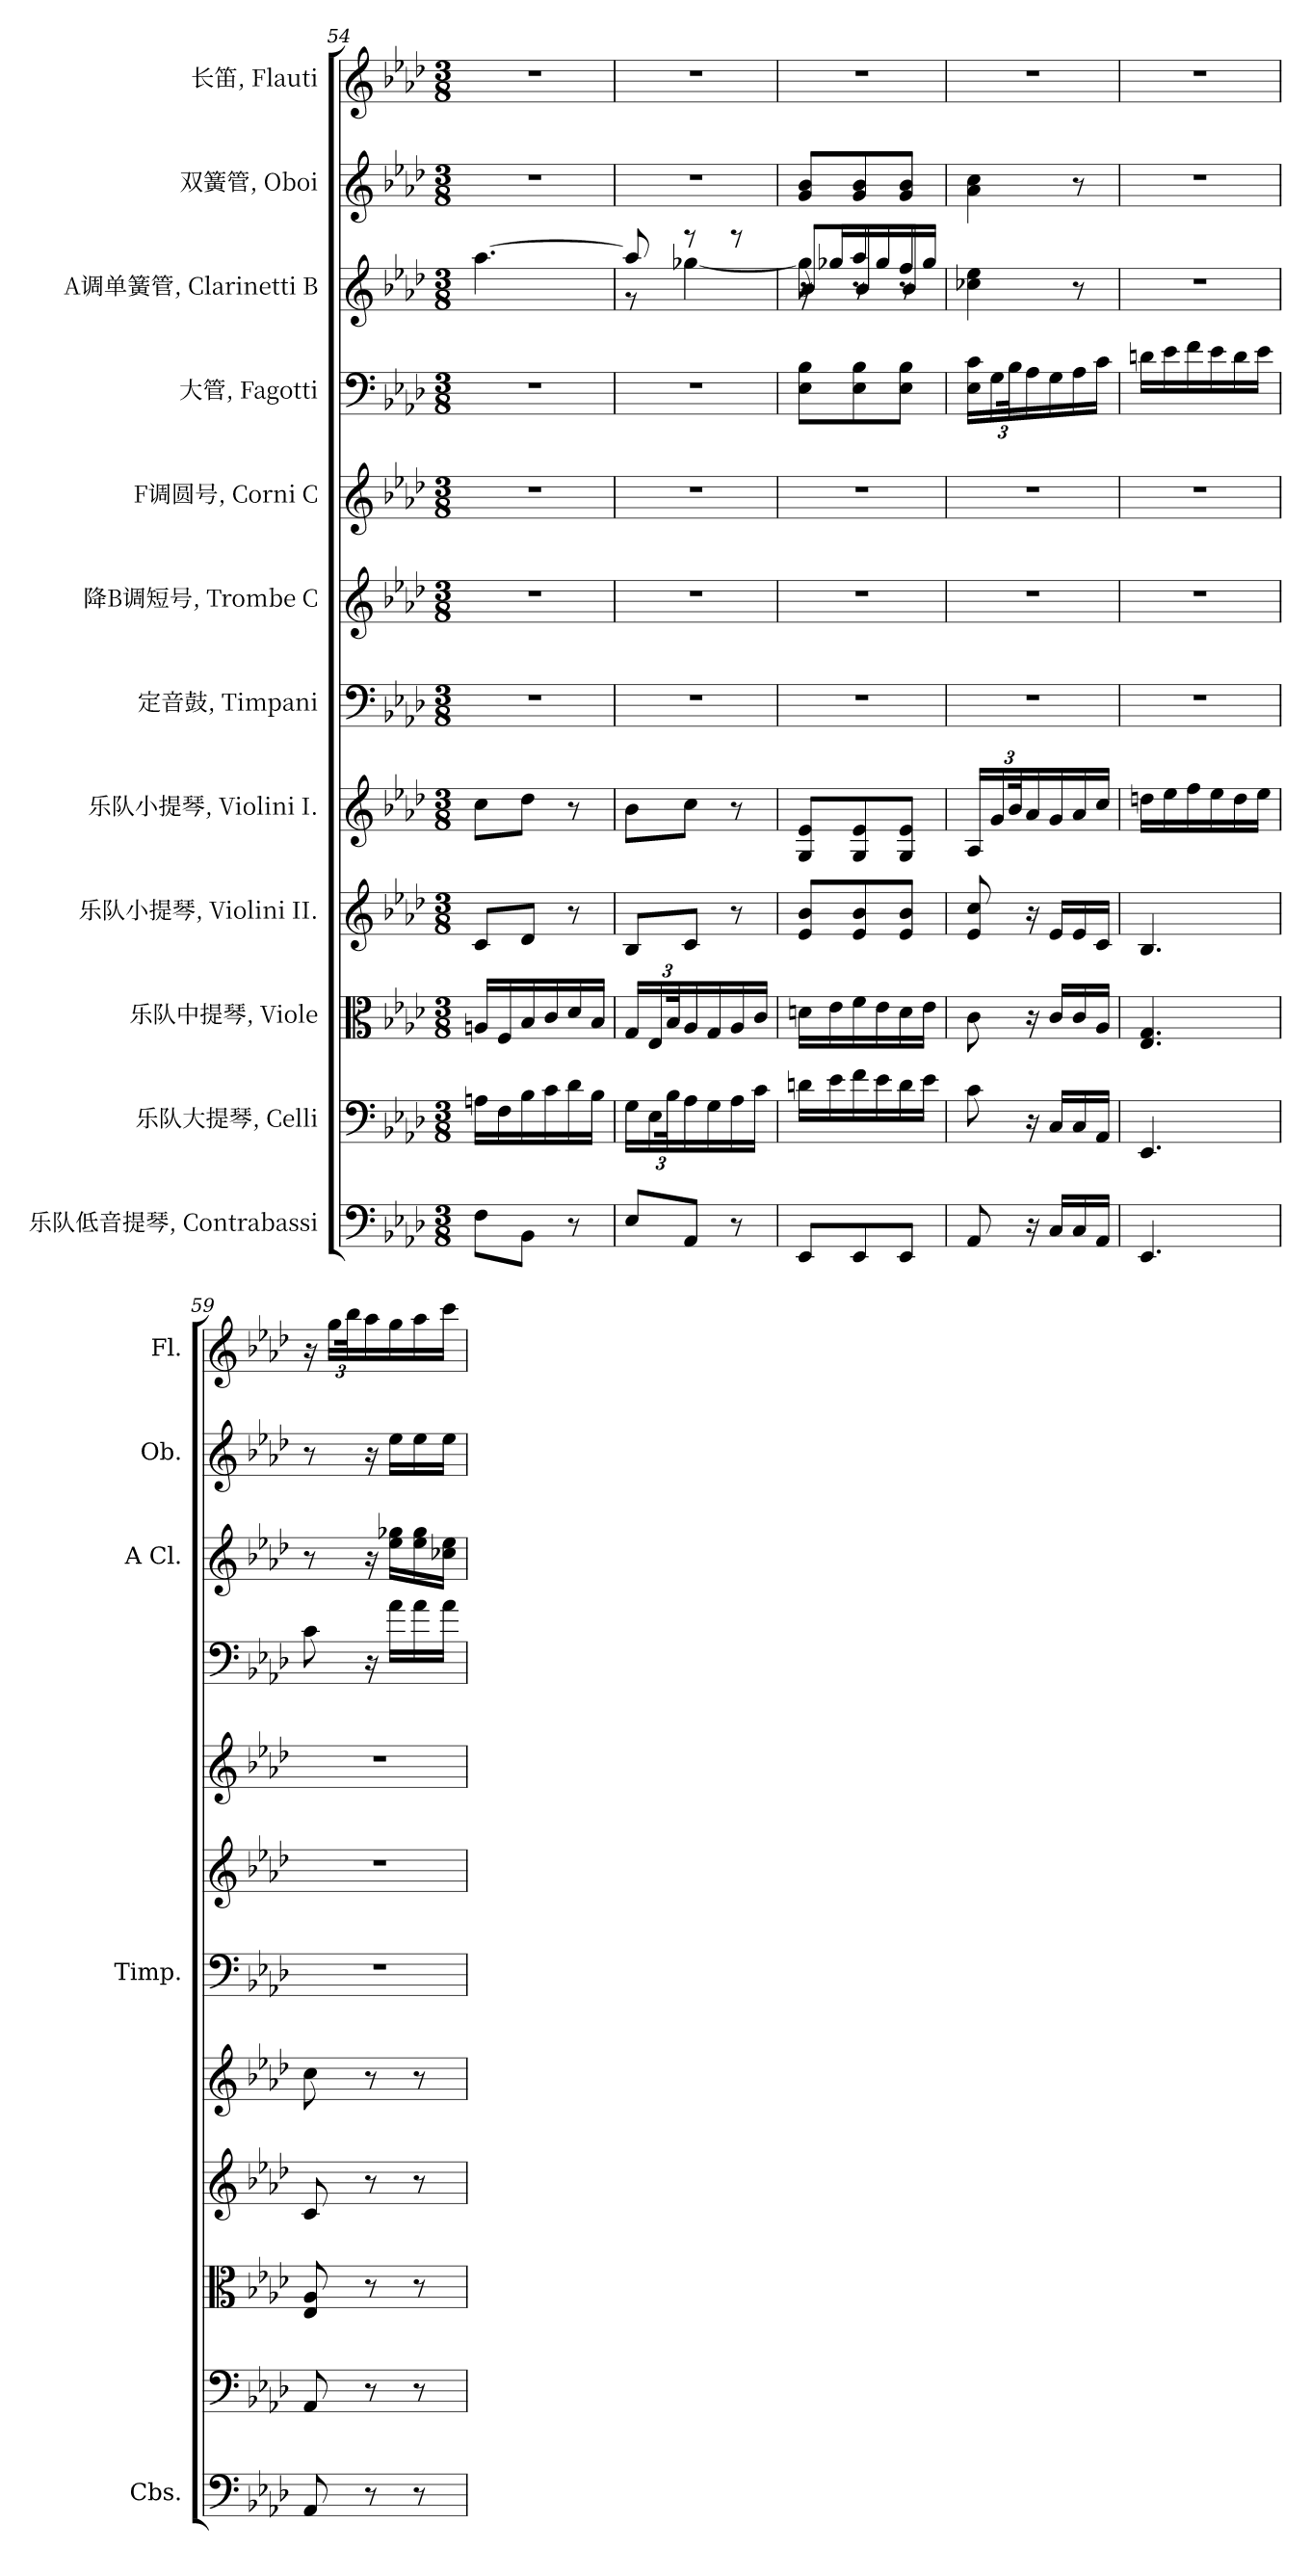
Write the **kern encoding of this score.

**kern	**kern	**kern	**kern	**kern	**kern	**kern	**kern	**kern	**kern	**kern	**kern
*part12	*part11	*part10	*part9	*part8	*part7	*part6	*part5	*part4	*part3	*part2	*part1
*staff12	*staff11	*staff10	*staff9	*staff8	*staff7	*staff6	*staff5	*staff4	*staff3	*staff2	*staff1
*I"乐队低音提琴, Contrabassi	*I"乐队大提琴, Celli	*I"乐队中提琴, Viole	*I"乐队小提琴, Violini II.	*I"乐队小提琴, Violini I.	*I"定音鼓, Timpani	*I"降B调短号, Trombe C	*I"F调圆号, Corni C	*I"大管, Fagotti	*I"A调单簧管, Clarinetti B	*I"双簧管, Oboi	*I"长笛, Flauti
*I'Cbs.	*	*	*	*	*I'Timp.	*	*	*	*I'A Cl.	*I'Ob.	*I'Fl.
*clefF4	*clefF4	*clefC3	*clefG2	*clefG2	*clefF4	*clefG2	*clefG2	*clefF4	*clefG2	*clefG2	*clefG2
*ITrd7c12	*	*	*	*	*	*ITrd1c2	*ITrd4c7	*	*ITrd2c3	*	*
*k[b-e-a-d-]	*k[b-e-a-d-]	*k[b-e-a-d-]	*k[b-e-a-d-]	*k[b-e-a-d-]	*k[b-e-a-d-]	*k[b-e-a-d-g-c-]	*k[b-e-a-d-g-]	*k[b-e-a-d-]	*k[b-]	*k[b-e-a-d-]	*k[b-e-a-d-]
*M3/8	*M3/8	*M3/8	*M3/8	*M3/8	*M3/8	*M3/8	*M3/8	*M3/8	*M3/8	*M3/8	*M3/8
=54	=54	=54	=54	=54	=54	=54	=54	=54	=54	=54	=54
8FF\L	16An\LL	16An/LL	8c/L	8cc\L	4.r	4.r	4.r	4.r	[4.ff\	4.r	4.r
.	16F\	16F/	.	.	.	.	.	.	.	.	.
8BBB-\J	16B-\	16B-/	8d-/J	8dd-\J	.	.	.	.	.	.	.
.	16c\	16c/	.	.	.	.	.	.	.	.	.
8r	16d-\	16d-/	8r	8r	.	.	.	.	.	.	.
.	16B-\JJ	16B-/JJ	.	.	.	.	.	.	.	.	.
!!LO:PB:g=z
=55	=55	=55	=55	=55	=55	=55	=55	=55	=55	=55	=55
*	*	*	*	*	*	*	*	*	*^	*	*
8EE-/L	16G\LL	16G/LL	8B-/L	8b-\L	4.r	4.r	4.r	4.r	8ff/]	8r	4.r	4.r
*	*Xbrackettup	*Xbrackettup	*	*	*	*	*	*	*	*	*	*
.	24E-\	24E-/	.	.	.	.	.	.	.	.	.	.
.	48B-\K	48B-/K	.	.	.	.	.	.	.	.	.	.
8AAA-/J	16A-\	16A-/	8c/J	8cc\J	.	.	.	.	8r	[4ee-X\	.	.
.	16G\	16G/	.	.	.	.	.	.	.	.	.	.
8r	16A-\	16A-/	8r	8r	.	.	.	.	8r	.	.	.
.	16c\JJ	16c/JJ	.	.	.	.	.	.	.	.	.	.
=56	=56	=56	=56	=56	=56	=56	=56	=56	=56	=56	=56	=56
*	*	*	*	*	*	*	*	*	*	*^	*	*
8EEE-/L	16dn\LL	16dn\LL	8e-/ 8b-/L	8G/ 8e-/L	4.r	4.r	4.r	8E-\ 8B-\L	16r	8ee-\]	8g/L	8g/ 8b-/L	4.r
.	16e-\	16e-\	.	.	.	.	.	.	16ee-X/LL	.	.	.	.
8EEE-/	16f\	16f\	8e-/ 8b-/	8G/ 8e-/	.	.	.	8E-\ 8B-\	16ff/	8r	8g/	8g/ 8b-/	.
.	16e-\	16e-\	.	.	.	.	.	.	16ee-/	.	.	.	.
8EEE-/J	16d\	16d\	8e-/ 8b-/J	8G/ 8e-/J	.	.	.	8E-\ 8B-\J	16dd/	8r	8g/J	8g/ 8b-/J	.
.	16e-\JJ	16e-\JJ	.	.	.	.	.	.	16ee-/JJ	.	.	.	.
*	*	*	*	*	*	*	*	*	*v	*v	*v	*	*
=57	=57	=57	=57	=57	=57	=57	=57	=57	=57	=57	=57
8AAA-/	8c\	8c\	8e-/ 8cc/	16A-/LL	4.r	4.r	4.r	16E-\ 16c\LL	4a-X\ 4cc\	4a-\ 4cc\	4.r
*	*	*	*	*Xbrackettup	*	*	*	*Xbrackettup	*	*	*
.	.	.	.	24g/	.	.	.	24G\	.	.	.
.	.	.	.	48b-/K	.	.	.	48B-\K	.	.	.
16r	16r	16r	16r	16a-/	.	.	.	16A-\	.	.	.
16CC/LL	16C/LL	16c/LL	16e-/LL	16g/	.	.	.	16G\	.	.	.
16CC/	16C/	16c/	16e-/	16a-/	.	.	.	16A-\	8r	8r	.
16AAA-/JJ	16AA-/JJ	16A-/JJ	16c/JJ	16cc/JJ	.	.	.	16c\JJ	.	.	.
=58	=58	=58	=58	=58	=58	=58	=58	=58	=58	=58	=58
4.EEE-/	4.EE-/	4.E-/ 4.G/	4.B-/	16ddn\LL	4.r	4.r	4.r	16dn\LL	4.r	4.r	4.r
.	.	.	.	16ee-\	.	.	.	16e-\	.	.	.
.	.	.	.	16ff\	.	.	.	16f\	.	.	.
.	.	.	.	16ee-\	.	.	.	16e-\	.	.	.
.	.	.	.	16dd\	.	.	.	16d\	.	.	.
.	.	.	.	16ee-\JJ	.	.	.	16e-\JJ	.	.	.
!!LO:PB:g=z
=59	=59	=59	=59	=59	=59	=59	=59	=59	=59	=59	=59
8AAA-/	8AA-/	8E-/ 8A-/	8c/	8cc\	4.r	4.r	4.r	8c\	8r	8r	16r
*	*	*	*	*	*	*	*	*	*	*	*Xbrackettup
.	.	.	.	.	.	.	.	.	.	.	24gg\LL
.	.	.	.	.	.	.	.	.	.	.	48bb-\K
8r	8r	8r	8r	8r	.	.	.	16r	16r	16r	16aa-\
.	.	.	.	.	.	.	.	16a-\LL	16cc\ 16ee-X\LL	16ee-\LL	16gg\
8r	8r	8r	8r	8r	.	.	.	16a-\	16cc\ 16ee-\	16ee-\	16aa-\
.	.	.	.	.	.	.	.	16a-\JJ	16a-X\ 16cc\JJ	16ee-\JJ	16ccc\JJ
=	=	=	=	=	=	=	=	=	=	=	=
*-	*-	*-	*-	*-	*-	*-	*-	*-	*-	*-	*-
